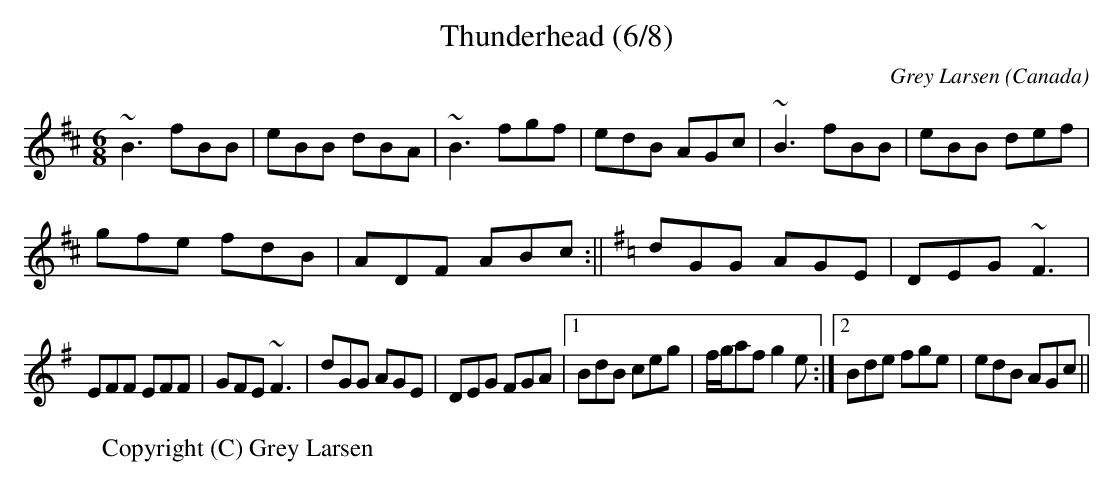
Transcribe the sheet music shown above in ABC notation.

X:1
T:Thunderhead (6/8)
M:6/8
O:Canada
C:Grey Larsen
K:D
~B3 fBB | eBB dBA | ~B3 fgf | edB AGc | \
~B3 fBB | eBB def |
gfe fdB | ADF ABc :||\
K:G
dGG AGE | DEG ~F3 |
EFF EFF | GFE ~F3 | \
dGG AGE | DEG FGA |1 BdB ceg | f/2g/2af g2e :|2\
Bde fge | edB AGc ||\
W:Copyright (C) Grey Larsen
